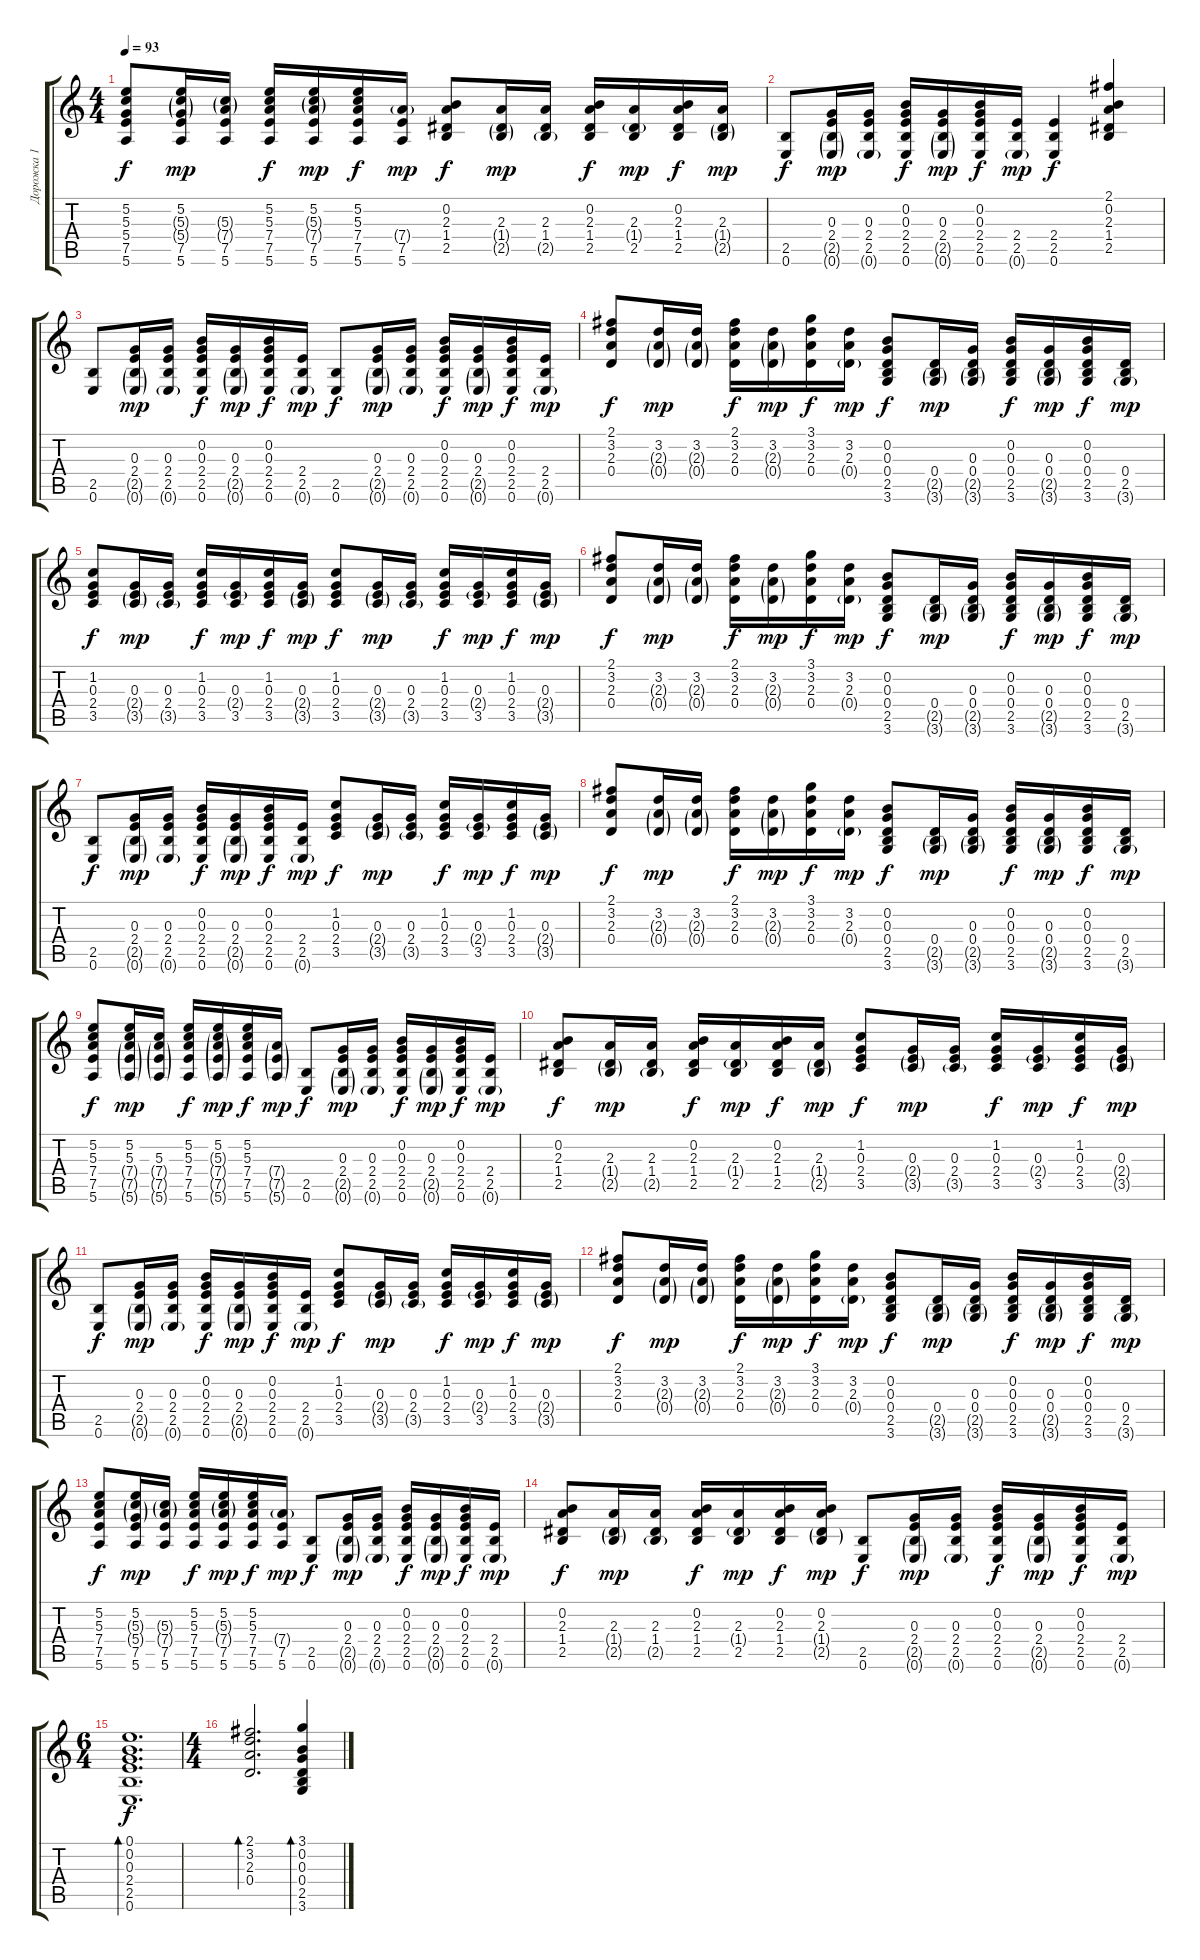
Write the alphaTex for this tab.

\track ("Дорожка 1" "Дорожка 1") {instrument acousticguitarsteel}
\staff {score tabs}
\tuning (E4 B3 G3 D3 A2 E2) {hide}
\ts (4 4)
\tempo 93
\clef g2
\ks c
(5.2 5.3 5.4 7.5 5.6).8{dy f} (5.2 5.3{g} 5.4{g} 7.5 5.6).16{dy mp} (5.3{g} 7.4{g} 7.5 5.6).16 (5.2 5.3 7.4 7.5 5.6).16{dy f} (5.2 5.3{g} 7.4{g} 7.5 5.6).16{dy mp} (5.2 5.3 7.4 7.5 5.6).16{dy f} (7.4{g} 7.5 5.6).16{dy mp} (0.2 2.3 1.4 2.5).8{dy f} (2.3 1.4{g} 2.5{g}).16{dy mp} (2.3 1.4 2.5{g}).16 (0.2 2.3 1.4 2.5).16{dy f} (2.3 1.4{g} 2.5).16{dy mp} (0.2 2.3 1.4 2.5).16{dy f} (2.3 1.4{g} 2.5{g}).16{dy mp} |
(2.5 0.6).8{dy f} (0.3 2.4 2.5{g} 0.6{g}).16{dy mp} (0.3 2.4 2.5 0.6{g}).16 (0.2 0.3 2.4 2.5 0.6).16{dy f} (0.3 2.4 2.5{g} 0.6{g}).16{dy mp} (0.2 0.3 2.4 2.5 0.6).16{dy f} (2.4 2.5 0.6{g}).16{dy mp} (2.4 2.5 0.6).4{dy f} (2.1 0.2 2.3 1.4 2.5).4 |
(2.5 0.6).8 (0.3 2.4 2.5{g} 0.6{g}).16{dy mp} (0.3 2.4 2.5 0.6{g}).16 (0.2 0.3 2.4 2.5 0.6).16{dy f} (0.3 2.4 2.5{g} 0.6{g}).16{dy mp} (0.2 0.3 2.4 2.5 0.6).16{dy f} (2.4 2.5 0.6{g}).16{dy mp} (2.5 0.6).8{dy f} (0.3 2.4 2.5{g} 0.6{g}).16{dy mp} (0.3 2.4 2.5 0.6{g}).16 (0.2 0.3 2.4 2.5 0.6).16{dy f} (0.3 2.4 2.5{g} 0.6{g}).16{dy mp} (0.2 0.3 2.4 2.5 0.6).16{dy f} (2.4 2.5 0.6{g}).16{dy mp} |
(2.1 3.2 2.3 0.4).8{dy f} (3.2 2.3{g} 0.4{g}).16{dy mp} (3.2 2.3{g} 0.4{g}).16 (2.1 3.2 2.3 0.4).16{dy f} (3.2 2.3{g} 0.4{g}).16{dy mp} (3.1 3.2 2.3 0.4).16{dy f} (3.2 2.3 0.4{g}).16{dy mp} (0.2 0.3 0.4 2.5 3.6).8{dy f} (0.4 2.5{g} 3.6{g}).16{dy mp} (0.3 0.4 2.5{g} 3.6{g}).16 (0.2 0.3 0.4 2.5 3.6).16{dy f} (0.3 0.4 2.5{g} 3.6{g}).16{dy mp} (0.2 0.3 0.4 2.5 3.6).16{dy f} (0.4 2.5 3.6{g}).16{dy mp} |
(1.2 0.3 2.4 3.5).8{dy f} (0.3 2.4{g} 3.5{g}).16{dy mp} (0.3 2.4 3.5{g}).16 (1.2 0.3 2.4 3.5).16{dy f} (0.3 2.4{g} 3.5).16{dy mp} (1.2 0.3 2.4 3.5).16{dy f} (0.3 2.4{g} 3.5{g}).16{dy mp} (1.2 0.3 2.4 3.5).8{dy f} (0.3 2.4{g} 3.5{g}).16{dy mp} (0.3 2.4 3.5{g}).16 (1.2 0.3 2.4 3.5).16{dy f} (0.3 2.4{g} 3.5).16{dy mp} (1.2 0.3 2.4 3.5).16{dy f} (0.3 2.4{g} 3.5{g}).16{dy mp} |
(2.1 3.2 2.3 0.4).8{dy f} (3.2 2.3{g} 0.4{g}).16{dy mp} (3.2 2.3{g} 0.4{g}).16 (2.1 3.2 2.3 0.4).16{dy f} (3.2 2.3{g} 0.4{g}).16{dy mp} (3.1 3.2 2.3 0.4).16{dy f} (3.2 2.3 0.4{g}).16{dy mp} (0.2 0.3 0.4 2.5 3.6).8{dy f} (0.4 2.5{g} 3.6{g}).16{dy mp} (0.3 0.4 2.5{g} 3.6{g}).16 (0.2 0.3 0.4 2.5 3.6).16{dy f} (0.3 0.4 2.5{g} 3.6{g}).16{dy mp} (0.2 0.3 0.4 2.5 3.6).16{dy f} (0.4 2.5 3.6{g}).16{dy mp} |
(2.5 0.6).8{dy f} (0.3 2.4 2.5{g} 0.6{g}).16{dy mp} (0.3 2.4 2.5 0.6{g}).16 (0.2 0.3 2.4 2.5 0.6).16{dy f} (0.3 2.4 2.5{g} 0.6{g}).16{dy mp} (0.2 0.3 2.4 2.5 0.6).16{dy f} (2.4 2.5 0.6{g}).16{dy mp} (1.2 0.3 2.4 3.5).8{dy f} (0.3 2.4{g} 3.5{g}).16{dy mp} (0.3 2.4 3.5{g}).16 (1.2 0.3 2.4 3.5).16{dy f} (0.3 2.4{g} 3.5).16{dy mp} (1.2 0.3 2.4 3.5).16{dy f} (0.3 2.4{g} 3.5{g}).16{dy mp} |
(2.1 3.2 2.3 0.4).8{dy f} (3.2 2.3{g} 0.4{g}).16{dy mp} (3.2 2.3{g} 0.4{g}).16 (2.1 3.2 2.3 0.4).16{dy f} (3.2 2.3{g} 0.4{g}).16{dy mp} (3.1 3.2 2.3 0.4).16{dy f} (3.2 2.3 0.4{g}).16{dy mp} (0.2 0.3 0.4 2.5 3.6).8{dy f} (0.4 2.5{g} 3.6{g}).16{dy mp} (0.3 0.4 2.5{g} 3.6{g}).16 (0.2 0.3 0.4 2.5 3.6).16{dy f} (0.3 0.4 2.5{g} 3.6{g}).16{dy mp} (0.2 0.3 0.4 2.5 3.6).16{dy f} (0.4 2.5 3.6{g}).16{dy mp} |
(5.2 5.3 7.4 7.5 5.6).8{dy f} (5.2 5.3 7.4{g} 7.5{g} 5.6{g}).16{dy mp} (5.3 7.4{g} 7.5{g} 5.6{g}).16 (5.2 5.3 7.4 7.5 5.6).16{dy f} (5.2 5.3{g} 7.4{g} 7.5{g} 5.6{g}).16{dy mp} (5.2 5.3 7.4 7.5 5.6).16{dy f} (7.4{g} 7.5{g} 5.6{g}).16{dy mp} (2.5 0.6).8{dy f} (0.3 2.4 2.5{g} 0.6{g}).16{dy mp} (0.3 2.4 2.5 0.6{g}).16 (0.2 0.3 2.4 2.5 0.6).16{dy f} (0.3 2.4 2.5{g} 0.6{g}).16{dy mp} (0.2 0.3 2.4 2.5 0.6).16{dy f} (2.4 2.5 0.6{g}).16{dy mp} |
(0.2 2.3 1.4 2.5).8{dy f} (2.3 1.4{g} 2.5{g}).16{dy mp} (2.3 1.4 2.5{g}).16 (0.2 2.3 1.4 2.5).16{dy f} (2.3 1.4{g} 2.5).16{dy mp} (0.2 2.3 1.4 2.5).16{dy f} (2.3 1.4{g} 2.5{g}).16{dy mp} (1.2 0.3 2.4 3.5).8{dy f} (0.3 2.4{g} 3.5{g}).16{dy mp} (0.3 2.4 3.5{g}).16 (1.2 0.3 2.4 3.5).16{dy f} (0.3 2.4{g} 3.5).16{dy mp} (1.2 0.3 2.4 3.5).16{dy f} (0.3 2.4{g} 3.5{g}).16{dy mp} |
(2.5 0.6).8{dy f} (0.3 2.4 2.5{g} 0.6{g}).16{dy mp} (0.3 2.4 2.5 0.6{g}).16 (0.2 0.3 2.4 2.5 0.6).16{dy f} (0.3 2.4 2.5{g} 0.6{g}).16{dy mp} (0.2 0.3 2.4 2.5 0.6).16{dy f} (2.4 2.5 0.6{g}).16{dy mp} (1.2 0.3 2.4 3.5).8{dy f} (0.3 2.4{g} 3.5{g}).16{dy mp} (0.3 2.4 3.5{g}).16 (1.2 0.3 2.4 3.5).16{dy f} (0.3 2.4{g} 3.5).16{dy mp} (1.2 0.3 2.4 3.5).16{dy f} (0.3 2.4{g} 3.5{g}).16{dy mp} |
(2.1 3.2 2.3 0.4).8{dy f} (3.2 2.3{g} 0.4{g}).16{dy mp} (3.2 2.3{g} 0.4{g}).16 (2.1 3.2 2.3 0.4).16{dy f} (3.2 2.3{g} 0.4{g}).16{dy mp} (3.1 3.2 2.3 0.4).16{dy f} (3.2 2.3 0.4{g}).16{dy mp} (0.2 0.3 0.4 2.5 3.6).8{dy f} (0.4 2.5{g} 3.6{g}).16{dy mp} (0.3 0.4 2.5{g} 3.6{g}).16 (0.2 0.3 0.4 2.5 3.6).16{dy f} (0.3 0.4 2.5{g} 3.6{g}).16{dy mp} (0.2 0.3 0.4 2.5 3.6).16{dy f} (0.4 2.5 3.6{g}).16{dy mp} |
(5.2 5.3 7.4 7.5 5.6).8{dy f} (5.2 5.3{g} 5.4{g} 7.5 5.6).16{dy mp} (5.3{g} 7.4{g} 7.5 5.6).16 (5.2 5.3 7.4 7.5 5.6).16{dy f} (5.2 5.3{g} 7.4{g} 7.5 5.6).16{dy mp} (5.2 5.3 7.4 7.5 5.6).16{dy f} (7.4{g} 7.5 5.6).16{dy mp} (2.5 0.6).8{dy f} (0.3 2.4 2.5{g} 0.6{g}).16{dy mp} (0.3 2.4 2.5 0.6{g}).16 (0.2 0.3 2.4 2.5 0.6).16{dy f} (0.3 2.4 2.5{g} 0.6{g}).16{dy mp} (0.2 0.3 2.4 2.5 0.6).16{dy f} (2.4 2.5 0.6{g}).16{dy mp} |
(0.2 2.3 1.4 2.5).8{dy f} (2.3 1.4{g} 2.5{g}).16{dy mp} (2.3 1.4 2.5{g}).16 (0.2 2.3 1.4 2.5).16{dy f} (2.3 1.4{g} 2.5).16{dy mp} (0.2 2.3 1.4 2.5).16{dy f} (0.2 2.3 1.4{g} 2.5{g}).16{dy mp} (2.5 0.6).8{dy f} (0.3 2.4 2.5{g} 0.6{g}).16{dy mp} (0.3 2.4 2.5 0.6{g}).16 (0.2 0.3 2.4 2.5 0.6).16{dy f} (0.3 2.4 2.5{g} 0.6{g}).16{dy mp} (0.2 0.3 2.4 2.5 0.6).16{dy f} (2.4 2.5 0.6{g}).16{dy mp} |
\ts (6 4)
(0.1 0.2 0.3 2.4 2.5 0.6).1{d bd 240 dy f} |
\ts (4 4)
(2.1 3.2 2.3 0.4).2{d bd 240} (3.1 0.2 0.3 0.4 2.5 3.6).4{bd 240}
